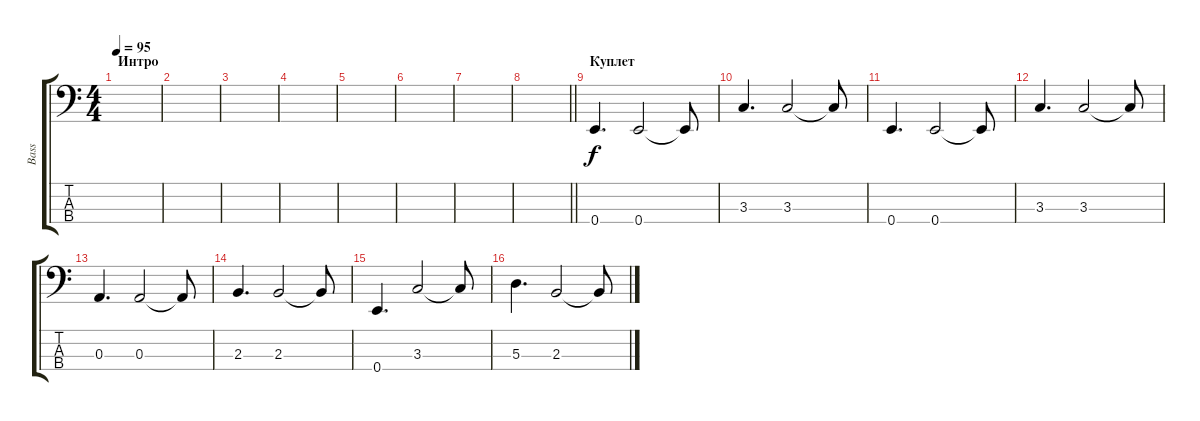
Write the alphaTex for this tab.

\track ("Bass" "Bass") {instrument electricbassfinger}
\staff {score tabs}
\tuning (G2 D2 A1 E1) {hide}
\ts (4 4)
\section ("" "Интро")
\tempo 95
\clef f4
\ks c
|
|
|
|
|
|
|
\barLineRight lightlight
|
\section ("" "Куплет")
0.4.4{d} 0.4.2 0.4{t}.8 |
3.3.4{d} 3.3.2 3.3{t}.8 |
0.4.4{d} 0.4.2 0.4{t}.8 |
3.3.4{d} 3.3.2 3.3{t}.8 |
0.3.4{d} 0.3.2 0.3{t}.8 |
2.3.4{d} 2.3.2 2.3{t}.8 |
0.4.4{d} 3.3.2 3.3{t}.8 |
5.3.4{d} 2.3.2 2.3{t}.8
